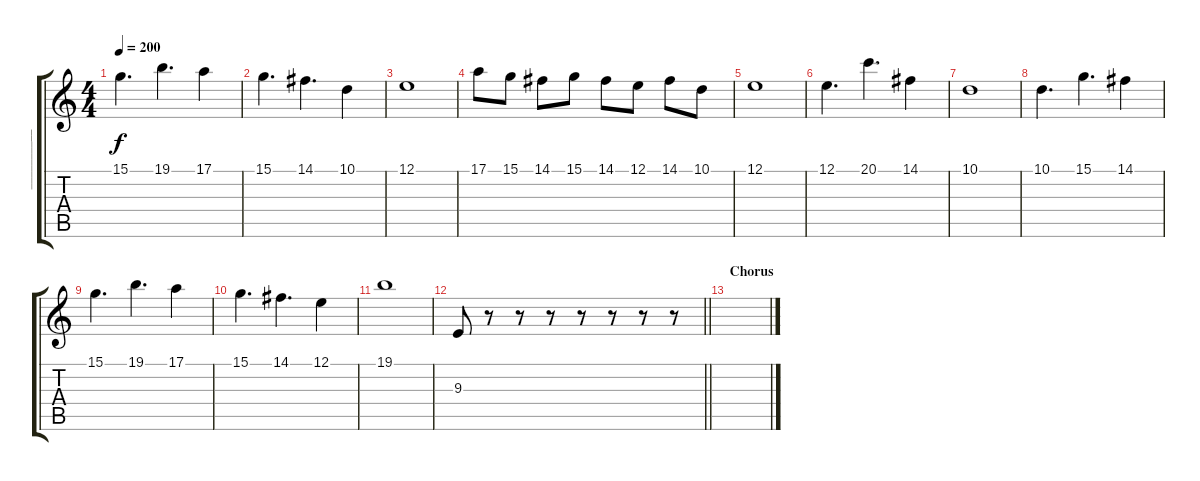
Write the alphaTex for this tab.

\track ("__________ (Flute)" "__________") {instrument flute}
\staff {score tabs}
\tuning (E4 B3 G3 D3 A2 E2) {hide}
\ts (4 4)
\tempo 200
\clef g2
\ks c
15.1.4{d dy f} 19.1.4{d} 17.1.4 |
15.1.4{d} 14.1.4{d} 10.1.4 |
12.1.1 |
17.1.8 15.1.8 14.1.8 15.1.8 14.1.8 12.1.8 14.1.8 10.1.8 |
12.1.1 |
12.1.4{d} 20.1.4{d} 14.1.4 |
10.1.1 |
10.1.4{d} 15.1.4{d} 14.1.4 |
15.1.4{d} 19.1.4{d} 17.1.4 |
15.1.4{d} 14.1.4{d} 12.1.4 |
19.1.1 |
\barLineRight lightlight
9.3.8 r.8 r.8 r.8 r.8 r.8 r.8 r.8 |
\section ("" "Chorus")
